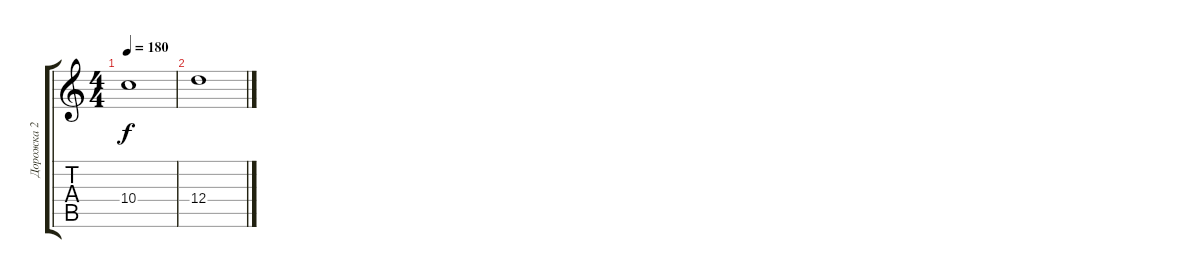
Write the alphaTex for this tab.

\track ("Дорожка 2" "Дорожка 2") {instrument distortionguitar}
\staff {score tabs}
\tuning (E4 B3 G3 D3 A2 E2) {hide}
\ts (4 4)
\tempo 180
\clef g2
\ks c
10.4.1{dy f} |
12.4.1
